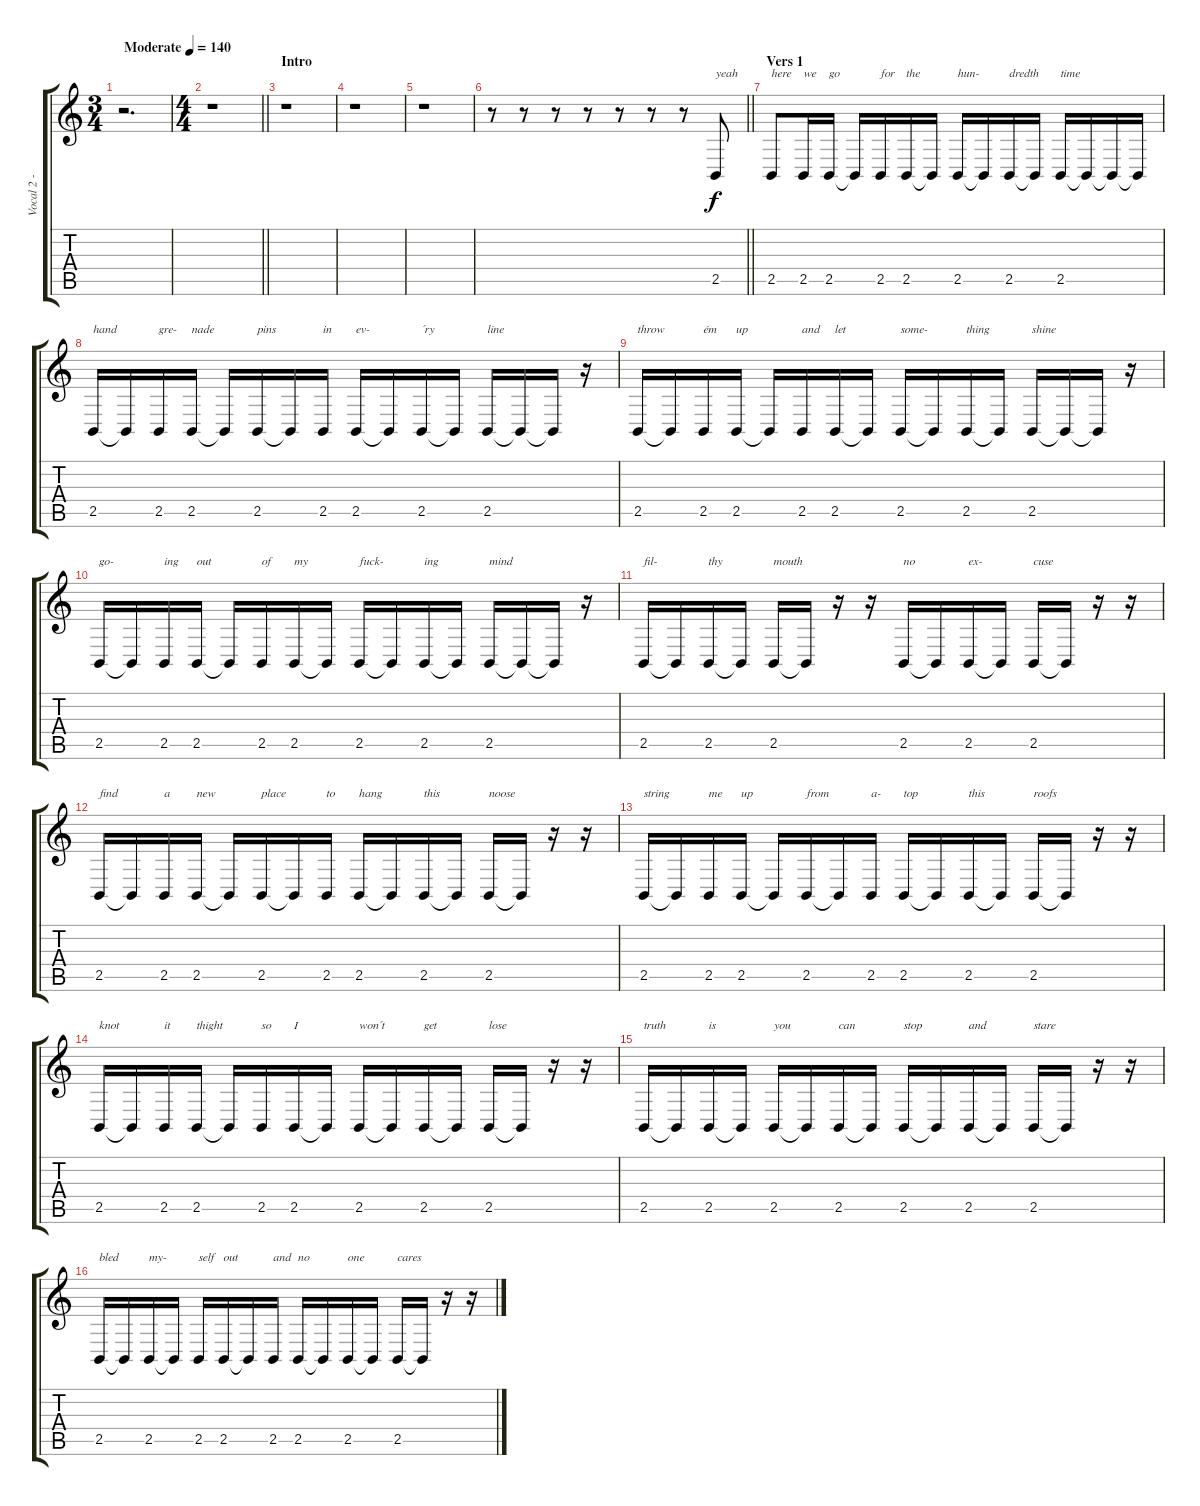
\track ("Vocal 2 - Mike Shinoda" "Vocal 2 - ") {instrument cello}
\staff {score tabs}
\tuning (E4 B3 G3 D3 A2 E2) {hide}
\ts (3 4)
\tempo (140 "Moderate")
\clef g2
\ks c
r.2{d dy f instrument cello} |
\ts (4 4)
\barLineRight lightlight
r.1 |
\section ("" "Intro")
r.1 |
r.1 |
r.1 |
\barLineRight lightlight
r.8 r.8 r.8 r.8 r.8 r.8 r.8 2.5.8{txt "yeah"} |
\section ("" "Vers 1")
2.5.8{txt "here"} 2.5.16{txt "we"} 2.5.16{txt "go"} 2.5{t}.16 2.5.16{txt "for"} 2.5.16{txt "the"} 2.5{t}.16 2.5.16{txt "hun-"} 2.5{t}.16 2.5.16{txt "dredth"} 2.5{t}.16 2.5.16{txt "time"} 2.5{t}.16 2.5{t}.16 2.5{t}.16 |
2.5.16{txt "hand"} 2.5{t}.16 2.5.16{txt "gre-"} 2.5.16{txt "nade"} 2.5{t}.16 2.5.16{txt "pins"} 2.5{t}.16 2.5.16{txt "in"} 2.5.16{txt "ev-"} 2.5{t}.16 2.5.16{txt "´ry"} 2.5{t}.16 2.5.16{txt "line"} 2.5{t}.16 2.5{t}.16 r.16 |
2.5.16{txt "throw"} 2.5{t}.16 2.5.16{txt "ém"} 2.5.16{txt "up"} 2.5{t}.16 2.5.16{txt "and"} 2.5.16{txt "let"} 2.5{t}.16 2.5.16{txt "some-"} 2.5{t}.16 2.5.16{txt "thing"} 2.5{t}.16 2.5.16{txt "shine"} 2.5{t}.16 2.5{t}.16 r.16 |
2.5.16{txt "go-"} 2.5{t}.16 2.5.16{txt "ing"} 2.5.16{txt "out"} 2.5{t}.16 2.5.16{txt "of"} 2.5.16{txt "my"} 2.5{t}.16 2.5.16{txt "fuck-"} 2.5{t}.16 2.5.16{txt "ing"} 2.5{t}.16 2.5.16{txt "mind"} 2.5{t}.16 2.5{t}.16 r.16 |
2.5.16{txt "fil-"} 2.5{t}.16 2.5.16{txt "thy"} 2.5{t}.16 2.5.16{txt "mouth"} 2.5{t}.16 r.16 r.16 2.5.16{txt "no"} 2.5{t}.16 2.5.16{txt "ex-"} 2.5{t}.16 2.5.16{txt "cuse"} 2.5{t}.16 r.16 r.16 |
2.5.16{txt "find"} 2.5{t}.16 2.5.16{txt "a"} 2.5.16{txt "new"} 2.5{t}.16 2.5.16{txt "place"} 2.5{t}.16 2.5.16{txt "to"} 2.5.16{txt "hang"} 2.5{t}.16 2.5.16{txt "this"} 2.5{t}.16 2.5.16{txt "noose"} 2.5{t}.16 r.16 r.16 |
2.5.16{txt "string"} 2.5{t}.16 2.5.16{txt "me"} 2.5.16{txt "up"} 2.5{t}.16 2.5.16{txt "from"} 2.5{t}.16 2.5.16{txt "a-"} 2.5.16{txt "top"} 2.5{t}.16 2.5.16{txt "this"} 2.5{t}.16 2.5.16{txt "roofs"} 2.5{t}.16 r.16 r.16 |
2.5.16{txt "knot"} 2.5{t}.16 2.5.16{txt "it"} 2.5.16{txt "thight"} 2.5{t}.16 2.5.16{txt "so"} 2.5.16{txt "I"} 2.5{t}.16 2.5.16{txt "won´t"} 2.5{t}.16 2.5.16{txt "get"} 2.5{t}.16 2.5.16{txt "lose"} 2.5{t}.16 r.16 r.16 |
2.5.16{txt "truth"} 2.5{t}.16 2.5.16{txt "is"} 2.5{t}.16 2.5.16{txt "you"} 2.5{t}.16 2.5.16{txt "can"} 2.5{t}.16 2.5.16{txt "stop"} 2.5{t}.16 2.5.16{txt "and"} 2.5{t}.16 2.5.16{txt "stare"} 2.5{t}.16 r.16 r.16 |
2.5.16{txt "bled"} 2.5{t}.16 2.5.16{txt "my-"} 2.5{t}.16 2.5.16{txt "self"} 2.5.16{txt "out"} 2.5{t}.16 2.5.16{txt "and"} 2.5.16{txt "no"} 2.5{t}.16 2.5.16{txt "one"} 2.5{t}.16 2.5.16{txt "cares"} 2.5{t}.16 r.16 r.16
